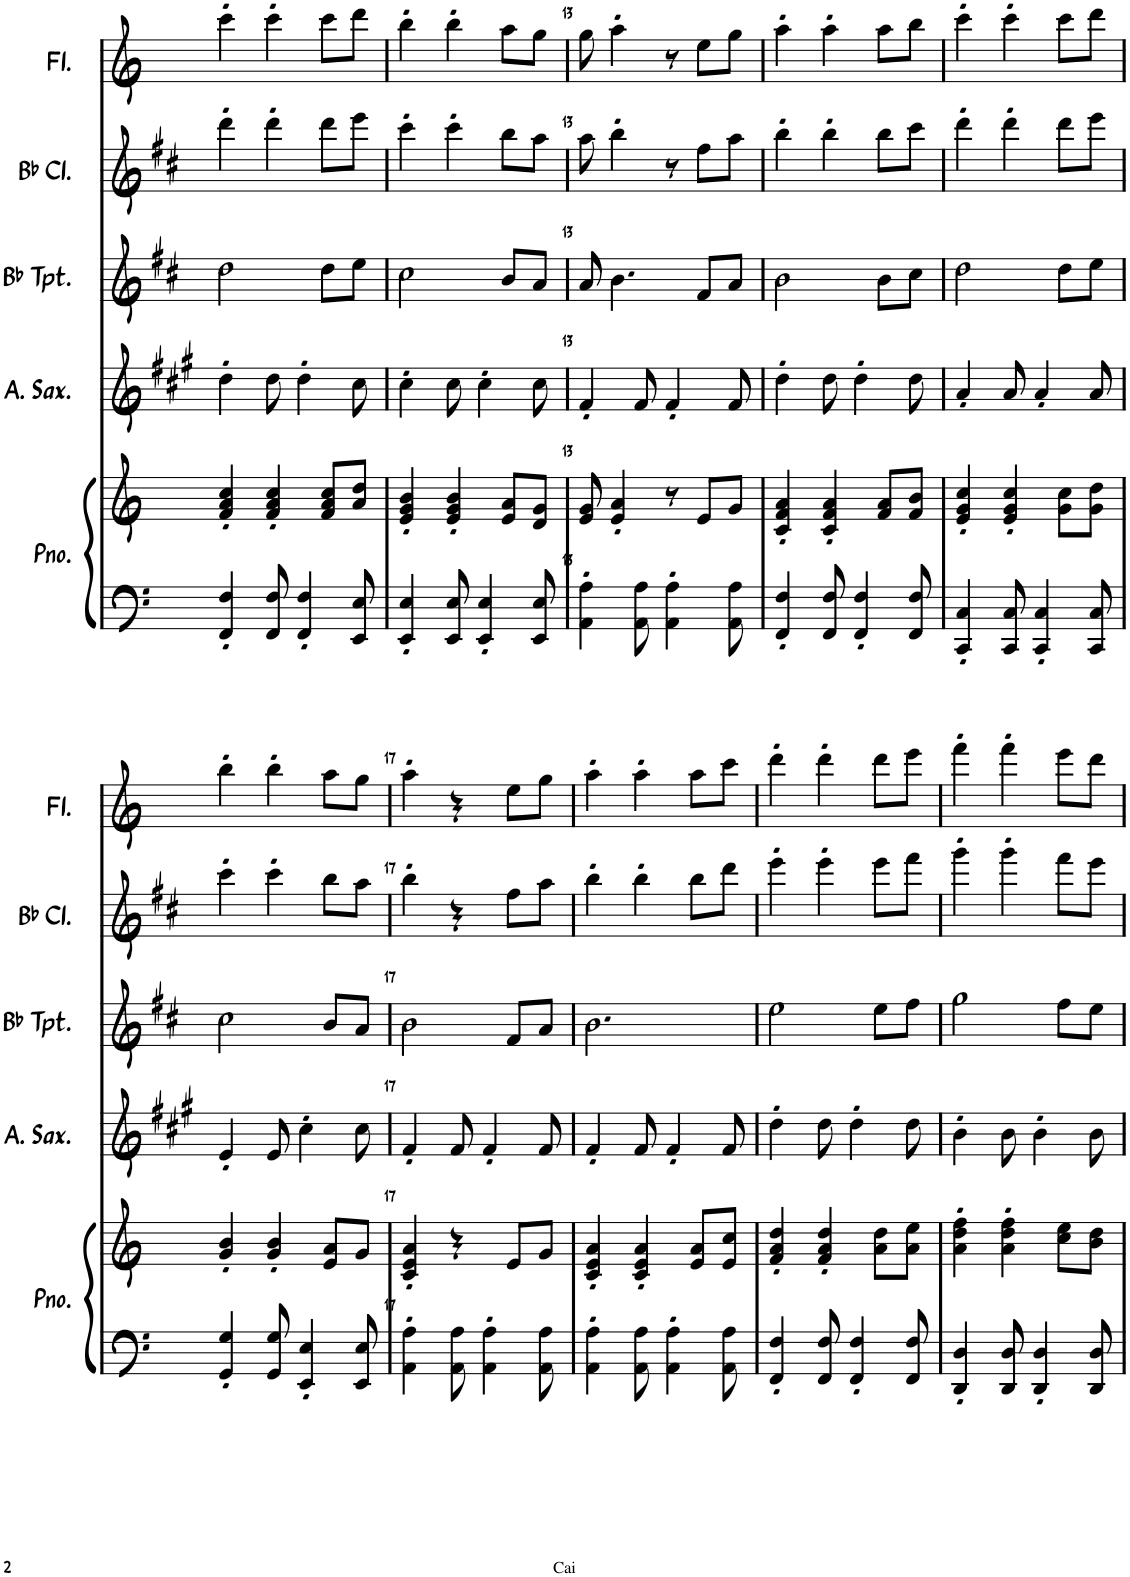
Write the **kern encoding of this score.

**kern	**kern	**kern	**kern	**kern	**kern
*part5	*part5	*part4	*part3	*part2	*part1
*staff6	*staff5	*staff4	*staff3	*staff2	*staff1
*I"钢琴	*	*I"中音萨克斯	*I"降B调小号	*I"降B调单簧管	*I"长笛
!!LO:PB:g=z
*clefF4	*clefG2	*clefG2	*clefG2	*clefG2	*clefG2
*	*	*Trd5c9	*Trd1c2	*Trd1c2	*
*k[]	*k[]	*k[f#c#g#]	*k[f#c#]	*k[f#c#]	*k[]
*M3/4	*M3/4	*M3/4	*M3/4	*M3/4	*M3/4
=11	=11	=11	=11	=11	=11
4FF/' 4F/'	4f/' 4a/' 4cc/'	4dd'\	2dd\	4ddd'\	4ccc'\
8FF/ 8F/	4f/' 4a/' 4cc/'	8dd\	.	4ddd'\	4ccc'\
4FF/' 4F/'	.	4dd'\	.	.	.
.	8f/ 8a/ 8cc/L	.	8dd\L	8ddd\L	8ccc\L
8EE/ 8E/	8a/ 8dd/J	8cc#\	8ee\J	8eee\J	8ddd\J
=12	=12	=12	=12	=12	=12
4EE/' 4E/'	4e/' 4g/' 4b/'	4cc#'\	2cc#\	4ccc#'\	4bb'\
8EE/ 8E/	4e/' 4g/' 4b/'	8cc#\	.	4ccc#'\	4bb'\
4EE/' 4E/'	.	4cc#'\	.	.	.
.	8e/ 8a/L	.	8b/L	8bb\L	8aa\L
8EE/ 8E/	8d/ 8g/J	8cc#\	8a/J	8aa\J	8gg\J
=13	=13	=13	=13	=13	=13
4AA\' 4A\'	8e/ 8g/	4f#'/	8a/	8aa\	8gg\
.	4e/' 4a/'	.	4.b\	4bb'\	4aa'\
8AA\ 8A\	.	8f#/	.	.	.
4AA\' 4A\'	8r	4f#'/	.	8r	8r
.	8e/L	.	8f#/L	8ff#\L	8ee\L
8AA\ 8A\	8g/J	8f#/	8a/J	8aa\J	8gg\J
=14	=14	=14	=14	=14	=14
4FF/' 4F/'	4c/' 4f/' 4a/'	4dd'\	2b\	4bb'\	4aa'\
8FF/ 8F/	4c/' 4f/' 4a/'	8dd\	.	4bb'\	4aa'\
4FF/' 4F/'	.	4dd'\	.	.	.
.	8f/ 8a/L	.	8b\L	8bb\L	8aa\L
8FF/ 8F/	8f/ 8b/J	8dd\	8cc#\J	8ccc#\J	8bb\J
=15	=15	=15	=15	=15	=15
4CC/' 4C/'	4e/' 4g/' 4cc/'	4a'/	2dd\	4ddd'\	4ccc'\
8CC/ 8C/	4e/' 4g/' 4cc/'	8a/	.	4ddd'\	4ccc'\
4CC/' 4C/'	.	4a'/	.	.	.
.	8g\ 8cc\L	.	8dd\L	8ddd\L	8ccc\L
8CC/ 8C/	8g\ 8dd\J	8a/	8ee\J	8eee\J	8ddd\J
!!LO:LB:g=z
=16	=16	=16	=16	=16	=16
4GG/' 4G/'	4g/' 4b/'	4e'/	2cc#\	4ccc#'\	4bb'\
8GG/ 8G/	4g/' 4b/'	8e/	.	4ccc#'\	4bb'\
4EE/' 4E/'	.	4cc#'\	.	.	.
.	8e/ 8a/L	.	8b/L	8bb\L	8aa\L
8EE/ 8E/	8g/J	8cc#\	8a/J	8aa\J	8gg\J
=17	=17	=17	=17	=17	=17
4AA\' 4A\'	4c/' 4e/' 4a/'	4f#'/	2b\	4bb'\	4aa'\
8AA\ 8A\	4r	8f#/	.	4r	4r
4AA\' 4A\'	.	4f#'/	.	.	.
.	8e/L	.	8f#/L	8ff#\L	8ee\L
8AA\ 8A\	8g/J	8f#/	8a/J	8aa\J	8gg\J
=18	=18	=18	=18	=18	=18
4AA\' 4A\'	4c/' 4e/' 4a/'	4f#'/	2.b\	4bb'\	4aa'\
8AA\ 8A\	4c/' 4e/' 4a/'	8f#/	.	4bb'\	4aa'\
4AA\' 4A\'	.	4f#'/	.	.	.
.	8e/ 8a/L	.	.	8bb\L	8aa\L
8AA\ 8A\	8e/ 8cc/J	8f#/	.	8ddd\J	8ccc\J
=19	=19	=19	=19	=19	=19
4FF/' 4F/'	4f/' 4a/' 4dd/'	4dd'\	2ee\	4eee'\	4ddd'\
8FF/ 8F/	4f/' 4a/' 4dd/'	8dd\	.	4eee'\	4ddd'\
4FF/' 4F/'	.	4dd'\	.	.	.
.	8a\ 8dd\L	.	8ee\L	8eee\L	8ddd\L
8FF/ 8F/	8a\ 8ee\J	8dd\	8ff#\J	8fff#\J	8eee\J
=20	=20	=20	=20	=20	=20
4DD/' 4D/'	4a\' 4dd\' 4ff\'	4b'\	2gg\	4ggg'\	4fff'\
8DD/ 8D/	4a\' 4dd\' 4ff\'	8b\	.	4ggg'\	4fff'\
4DD/' 4D/'	.	4b'\	.	.	.
.	8cc\ 8ee\L	.	8ff#\L	8fff#\L	8eee\L
8DD/ 8D/	8b\ 8dd\J	8b\	8ee\J	8eee\J	8ddd\J
=	=	=	=	=	=
*-	*-	*-	*-	*-	*-
